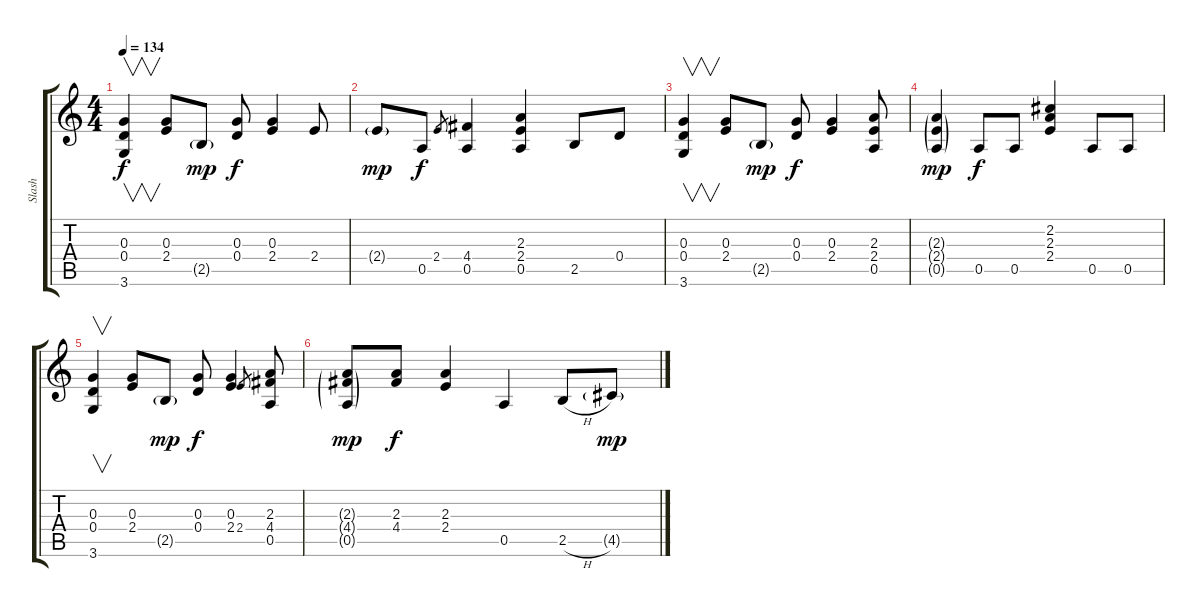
\track ("Slash" "Slash") {instrument overdrivenguitar}
\staff {score tabs}
\tuning (E4 B3 G3 D3 A2 E2) {hide}
\ts (4 4)
\tempo 134
\clef g2
\ks c
(0.3 0.4 3.6).4{v dy f} (0.3 2.4).8 2.5{g}.8{dy mp} (0.3 0.4).8{dy f} (0.3 2.4).4 2.4.8 |
2.4{g}.8{dy mp} 0.5.8{dy f} 2.4.8{gr} (4.4 0.5).4 (2.3 2.4 0.5).4 2.5.8 0.4.8 |
(0.3 0.4 3.6).4{v} (0.3 2.4).8 2.5{g}.8{dy mp} (0.3 0.4).8{dy f} (0.3 2.4).4 (2.3 2.4 0.5).8 |
(2.3{g} 2.4{g} 0.5{g}).4{dy mp} 0.5.8{dy f} 0.5.8 (2.2 2.3 2.4).4 0.5.8 0.5.8 |
(0.3 0.4 3.6).4{v} (0.3 2.4).8 2.5{g}.8{dy mp} (0.3 0.4).8{dy f} (0.3 2.4).4 2.4.8{gr} (2.3 4.4 0.5).8 |
(2.3{g} 4.4{g} 0.5{g}).8{dy mp} (2.3 4.4).8{dy f} (2.3 2.4).4 0.5.4 2.5{h}.8 4.5{g}.8{dy mp}
